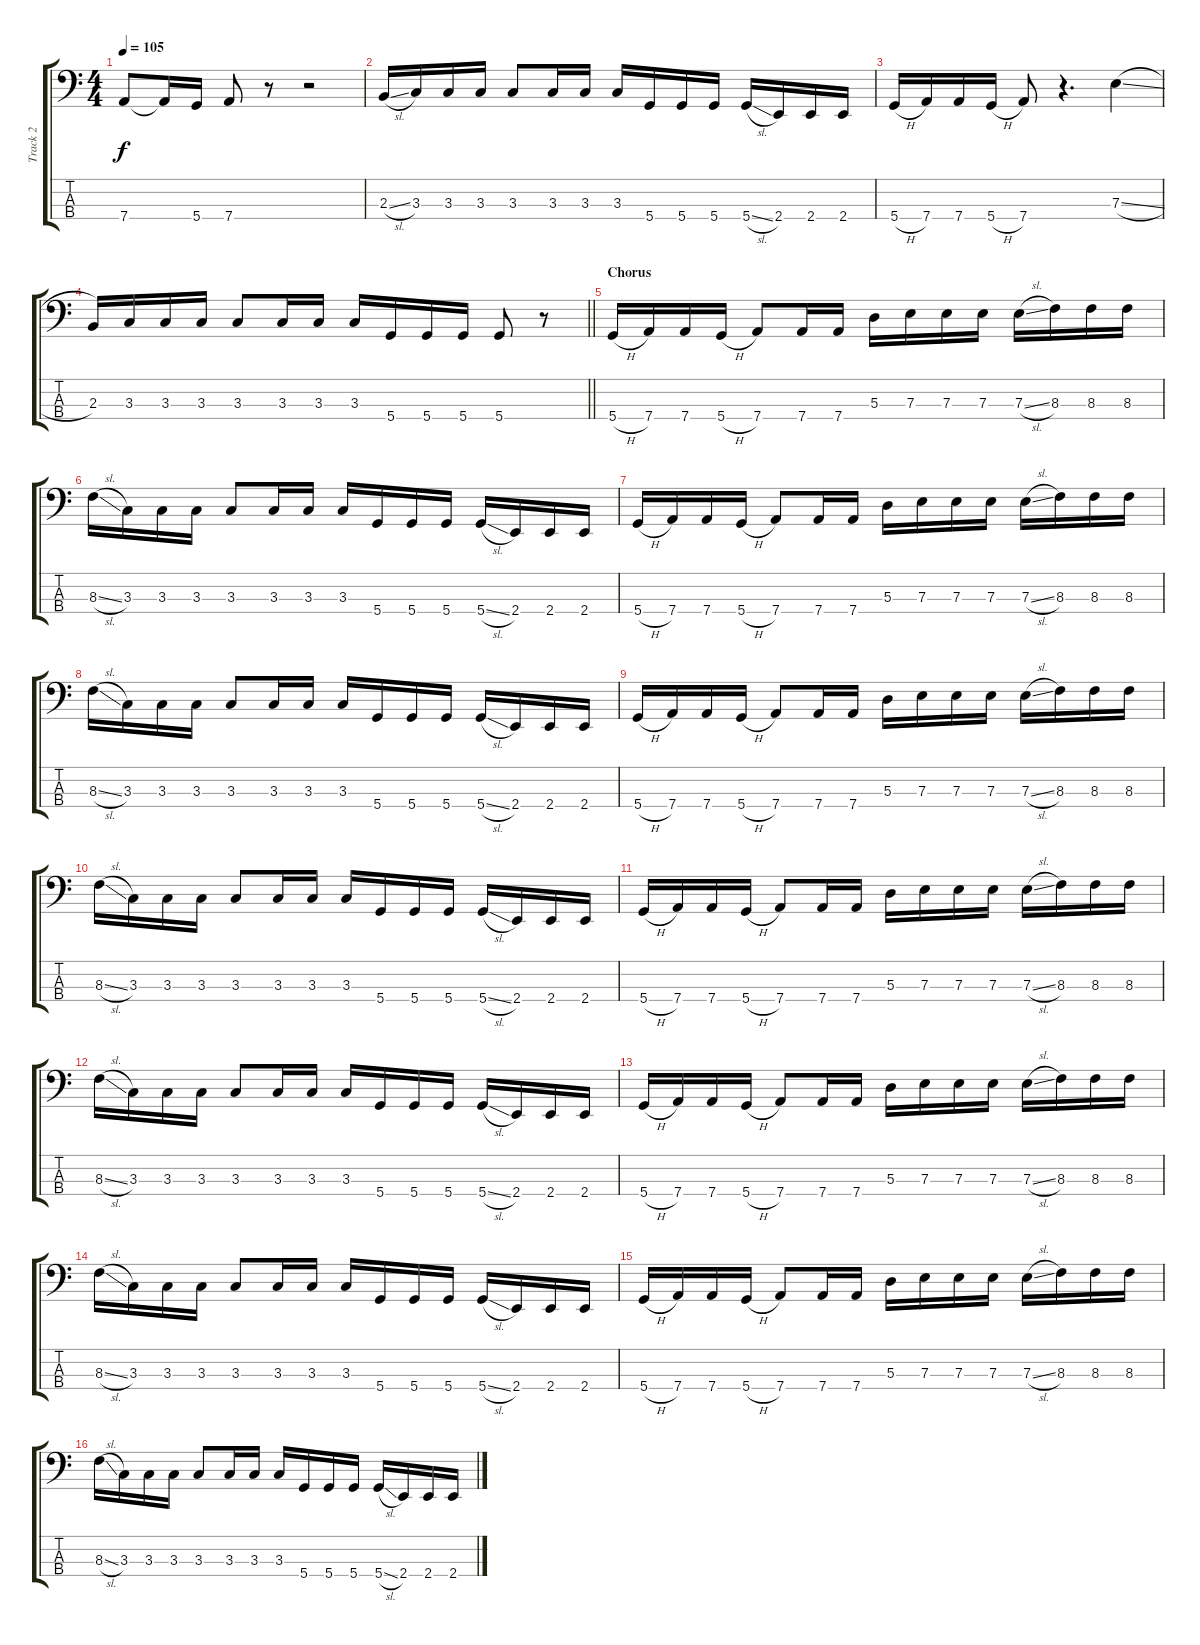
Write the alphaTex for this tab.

\track ("Track 2" "Track 2") {instrument electricbassfinger}
\staff {score tabs}
\tuning (G2 D2 A1 D1) {hide}
\ts (4 4)
\tempo 105
\clef f4
\ks c
7.4.8{dy f} 7.4{t}.16 5.4.16 7.4.8 r.8 r.2 |
2.3{sl}.16 3.3.16 3.3.16 3.3.16 3.3.8 3.3.16 3.3.16 3.3.16 5.4.16 5.4.16 5.4.16 5.4{sl}.16 2.4.16 2.4.16 2.4.16 |
5.4{h}.16 7.4.16 7.4.16 5.4{h}.16 7.4.8 r.4{d} 7.3{sl}.4 |
\barLineRight lightlight
2.3.16 3.3.16 3.3.16 3.3.16 3.3.8 3.3.16 3.3.16 3.3.16 5.4.16 5.4.16 5.4.16 5.4.8 r.8 |
\section ("" "Chorus")
5.4{h}.16 7.4.16 7.4.16 5.4{h}.16 7.4.8 7.4.16 7.4.16 5.3.16 7.3.16 7.3.16 7.3.16 7.3{sl}.16 8.3.16 8.3.16 8.3.16 |
8.3{sl}.16 3.3.16 3.3.16 3.3.16 3.3.8 3.3.16 3.3.16 3.3.16 5.4.16 5.4.16 5.4.16 5.4{sl}.16 2.4.16 2.4.16 2.4.16 |
5.4{h}.16 7.4.16 7.4.16 5.4{h}.16 7.4.8 7.4.16 7.4.16 5.3.16 7.3.16 7.3.16 7.3.16 7.3{sl}.16 8.3.16 8.3.16 8.3.16 |
8.3{sl}.16 3.3.16 3.3.16 3.3.16 3.3.8 3.3.16 3.3.16 3.3.16 5.4.16 5.4.16 5.4.16 5.4{sl}.16 2.4.16 2.4.16 2.4.16 |
5.4{h}.16 7.4.16 7.4.16 5.4{h}.16 7.4.8 7.4.16 7.4.16 5.3.16 7.3.16 7.3.16 7.3.16 7.3{sl}.16 8.3.16 8.3.16 8.3.16 |
8.3{sl}.16 3.3.16 3.3.16 3.3.16 3.3.8 3.3.16 3.3.16 3.3.16 5.4.16 5.4.16 5.4.16 5.4{sl}.16 2.4.16 2.4.16 2.4.16 |
5.4{h}.16 7.4.16 7.4.16 5.4{h}.16 7.4.8 7.4.16 7.4.16 5.3.16 7.3.16 7.3.16 7.3.16 7.3{sl}.16 8.3.16 8.3.16 8.3.16 |
8.3{sl}.16 3.3.16 3.3.16 3.3.16 3.3.8 3.3.16 3.3.16 3.3.16 5.4.16 5.4.16 5.4.16 5.4{sl}.16 2.4.16 2.4.16 2.4.16 |
5.4{h}.16 7.4.16 7.4.16 5.4{h}.16 7.4.8 7.4.16 7.4.16 5.3.16 7.3.16 7.3.16 7.3.16 7.3{sl}.16 8.3.16 8.3.16 8.3.16 |
8.3{sl}.16 3.3.16 3.3.16 3.3.16 3.3.8 3.3.16 3.3.16 3.3.16 5.4.16 5.4.16 5.4.16 5.4{sl}.16 2.4.16 2.4.16 2.4.16 |
5.4{h}.16 7.4.16 7.4.16 5.4{h}.16 7.4.8 7.4.16 7.4.16 5.3.16 7.3.16 7.3.16 7.3.16 7.3{sl}.16 8.3.16 8.3.16 8.3.16 |
8.3{sl}.16 3.3.16 3.3.16 3.3.16 3.3.8 3.3.16 3.3.16 3.3.16 5.4.16 5.4.16 5.4.16 5.4{sl}.16 2.4.16 2.4.16 2.4.16
